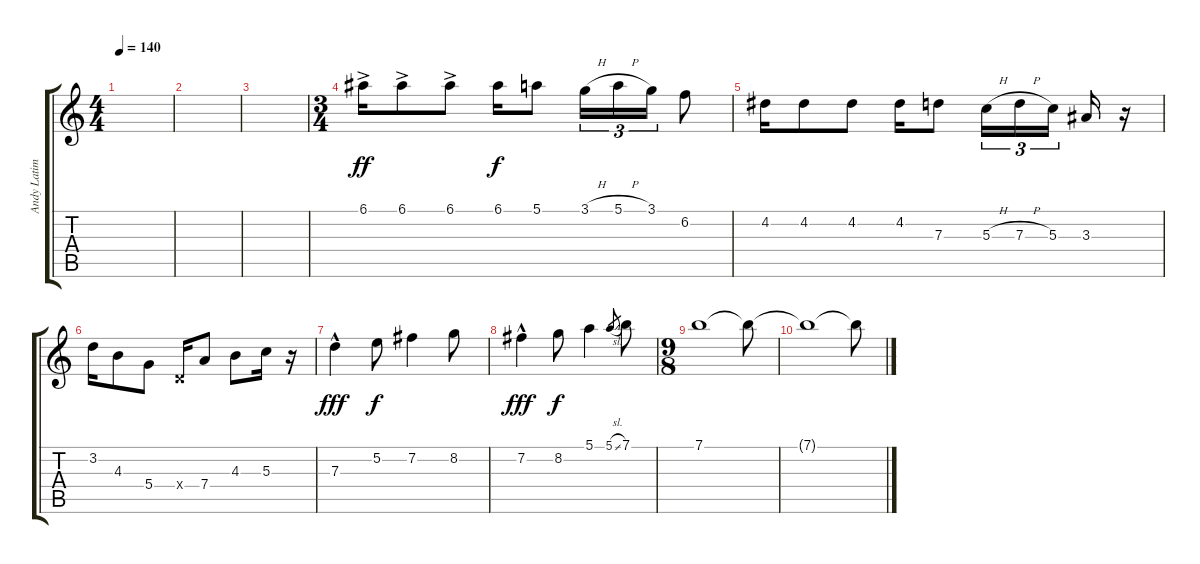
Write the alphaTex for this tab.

\track ("Andy Latimer (guitar 2)" "Andy Latim") {instrument electricguitarclean}
\staff {score tabs}
\tuning (E4 B3 G3 D3 A2 E2) {hide}
\ts (4 4)
\tempo 140
\clef g2
\ks c
|
|
|
\ts (3 4)
6.1{ac}.16{dy ff} 6.1{ac}.8 6.1{ac}.8 6.1.16{dy f} 5.1.8 3.1{h}.16{tu (3 2)} 5.1{h}.16{tu (3 2)} 3.1.16{tu (3 2)} 6.2.8 |
4.2.16 4.2.8 4.2.8 4.2.16 7.3.8 5.3{h}.16{tu (3 2)} 7.3{h}.16{tu (3 2)} 5.3.16{tu (3 2) beam splitsecondary} 3.3.16 r.16 |
3.2.16 4.3.8 5.4.8 0.4{x}.16 7.4.8 4.3.8 5.3.16 r.16 |
7.3{hac}.4{dy fff} 5.2.8{dy f} 7.2.4 8.2.8 |
7.2{hac}.4{dy fff} 8.2.8{dy f} 5.1.4 5.1{sl}.8{gr} 7.1.8 |
\ts (9 8)
7.1.1 7.1{t}.8 |
7.1{t}.1 7.1{t}.8
